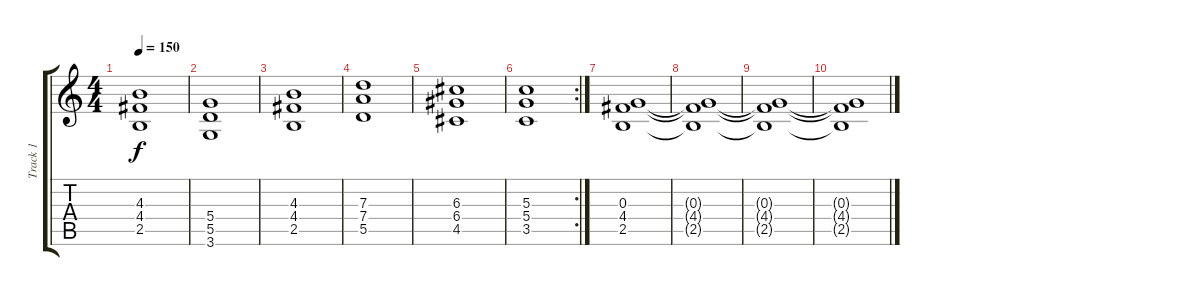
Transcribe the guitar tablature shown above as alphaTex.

\track ("Track 1" "Track 1") {instrument distortionguitar}
\staff {score tabs}
\tuning (E4 B3 G3 D3 A2 E2) {hide}
\ts (4 4)
\tempo 150
\clef g2
\ks c
(4.3 4.4 2.5).1{dy f} |
(5.4 5.5 3.6).1 |
(4.3 4.4 2.5).1 |
(7.3 7.4 5.5).1 |
(6.3 6.4 4.5).1 |
\rc 2
(5.3 5.4 3.5).1 |
(0.3 4.4 2.5).1 |
(0.3{t} 4.4{t} 2.5{t}).1 |
(0.3{t} 4.4{t} 2.5{t}).1 |
(0.3{t} 4.4{t} 2.5{t}).1
